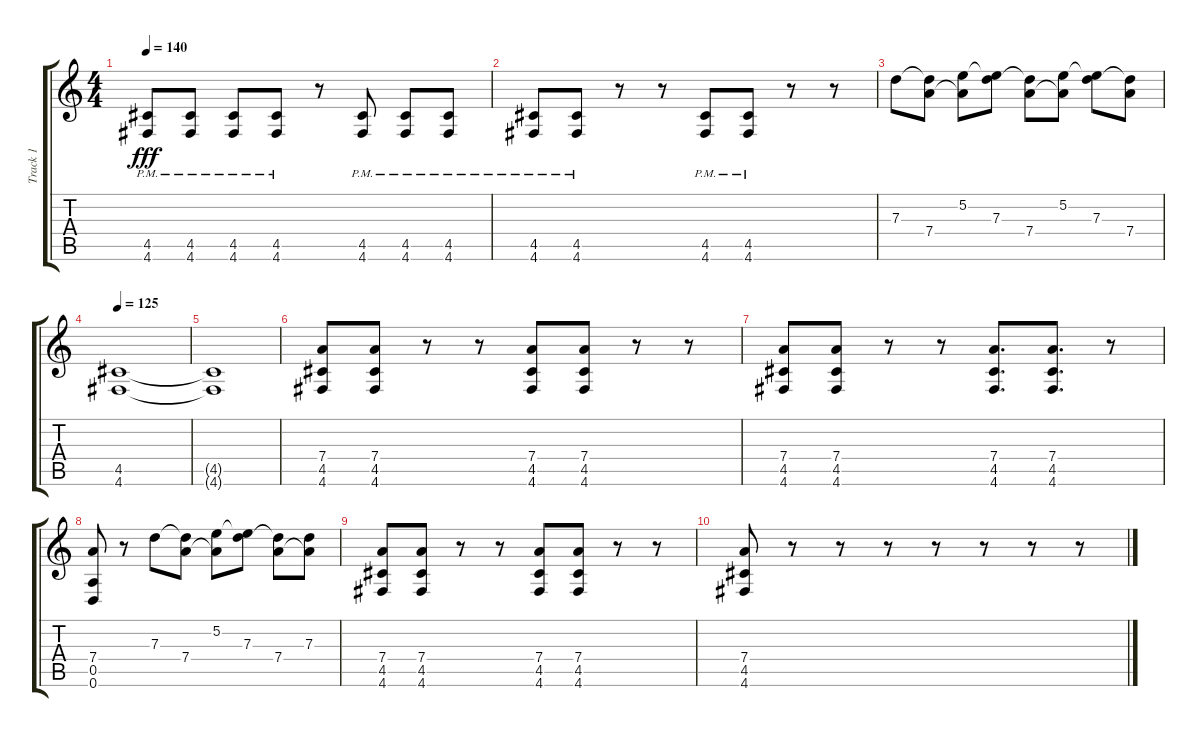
\track ("Track 1" "Track 1") {instrument distortionguitar}
\staff {score tabs}
\tuning (E4 B3 G3 D3 A2 D2) {hide}
\ts (4 4)
\tempo 140
\clef g2
\ks c
(4.5{pm} 4.6{pm}).8{dy fff} (4.5{pm} 4.6{pm}).8 (4.5{pm} 4.6{pm}).8 (4.5{pm} 4.6{pm}).8 r.8 (4.5{pm} 4.6{pm}).8 (4.5{pm} 4.6{pm}).8 (4.5{pm} 4.6{pm}).8 |
(4.5{pm} 4.6{pm}).8 (4.5{pm} 4.6{pm}).8 r.8 r.8 (4.5{pm} 4.6{pm}).8 (4.5{pm} 4.6{pm}).8 r.8 r.8 |
7.3.8 (7.3{t} 7.4).8 (5.2 7.4{t}).8 (5.2{t} 7.3).8 (7.3{t} 7.4).8 (5.2 7.4{t}).8 (5.2{t} 7.3).8 (7.3{t} 7.4).8 |
\tempo 125
(4.5 4.6).1 |
(4.5{t} 4.6{t}).1 |
(7.4 4.5 4.6).8 (7.4 4.5 4.6).8 r.8 r.8 (7.4 4.5 4.6).8 (7.4 4.5 4.6).8 r.8 r.8 |
(7.4 4.5 4.6).8 (7.4 4.5 4.6).8 r.8 r.8 (7.4 4.5 4.6).8{d} (7.4 4.5 4.6).8{d} r.8 |
(7.4 0.5 0.6).8 r.8 7.3.8 (7.3{t} 7.4).8 (5.2 7.4{t}).8 (5.2{t} 7.3).8 (7.3{t} 7.4).8 (7.3 7.4{t}).8 |
(7.4 4.5 4.6).8 (7.4 4.5 4.6).8 r.8 r.8 (7.4 4.5 4.6).8 (7.4 4.5 4.6).8 r.8 r.8 |
(7.4 4.5 4.6).8 r.8 r.8 r.8 r.8 r.8 r.8 r.8
